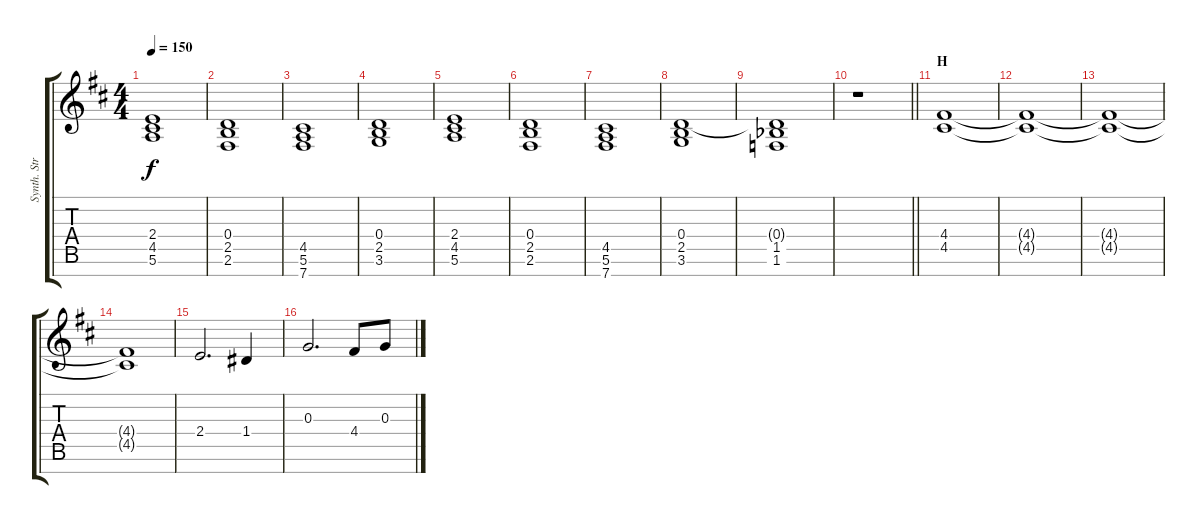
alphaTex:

\track ("Synth. Strings II" "Synth. Str") {instrument stringensemble1}
\staff {score tabs}
\tuning (E5 B4 G4 D4 A3 E3 B2) {hide}
\ts (4 4)
\tempo 150
\clef g2
\ks d
(2.4 4.5 5.6).1{dy f} |
(0.4 2.5 2.6).1 |
(4.5 5.6 7.7).1 |
(0.4 2.5 3.6).1 |
(2.4 4.5 5.6).1 |
(0.4 2.5 2.6).1 |
(4.5 5.6 7.7).1 |
(0.4 2.5 3.6).1 |
(0.4{t} 1.5{acc b} 1.6).1 |
\barLineRight lightlight
r.1 |
\section ("" "H")
(4.4 4.5).1 |
(4.4{t} 4.5{t}).1 |
(4.4{t} 4.5{t}).1 |
(4.4{t} 4.5{t}).1 |
2.4.2{d} 1.4.4 |
0.3.2{d} 4.4.8 0.3.8
